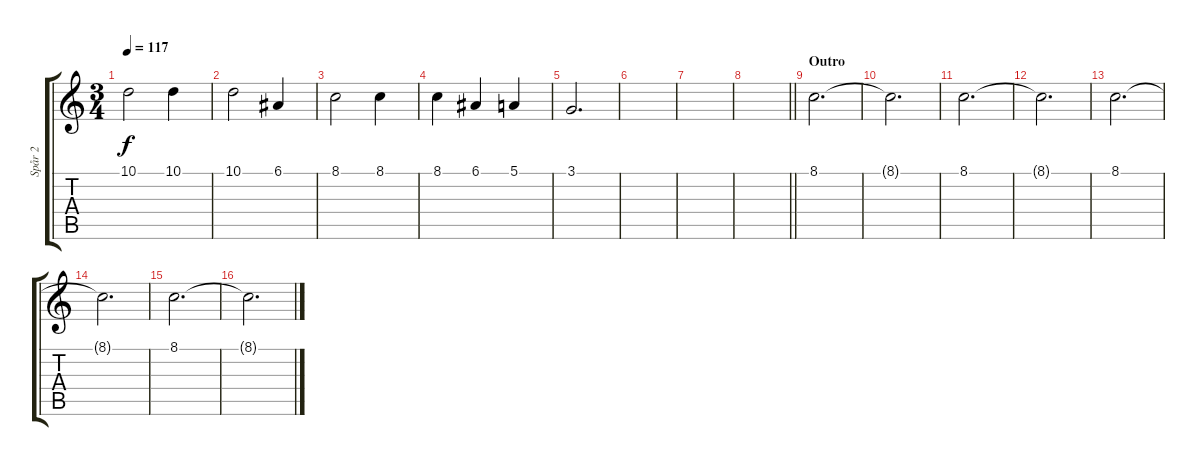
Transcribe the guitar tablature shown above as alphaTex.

\track ("Spår 2" "Spår 2") {instrument acousticgrandpiano}
\staff {score tabs}
\tuning (E4 B3 G3 D3 A2 E2) {hide}
\ts (3 4)
\tempo 117
\clef g2
\ks c
10.1.2{dy f} 10.1.4 |
10.1.2 6.1.4 |
8.1.2 8.1.4 |
8.1.4 6.1.4 5.1.4 |
3.1.2{d} |
|
|
\barLineRight lightlight
|
\section ("" "Outro")
8.1.2{d} |
8.1{t}.2{d} |
8.1.2{d} |
8.1{t}.2{d} |
8.1.2{d} |
8.1{t}.2{d} |
8.1.2{d} |
8.1{t}.2{d}
